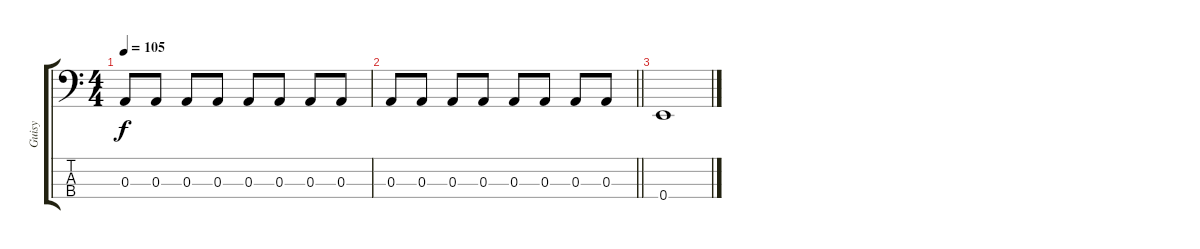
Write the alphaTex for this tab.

\track ("Guisy" "Guisy") {instrument electricbassfinger}
\staff {score tabs}
\tuning (G2 D2 A1 E1) {hide}
\ts (4 4)
\tempo 105
\clef f4
\ks c
0.3.8{dy f} 0.3.8 0.3.8 0.3.8 0.3.8 0.3.8 0.3.8 0.3.8 |
\barLineRight lightlight
0.3.8 0.3.8 0.3.8 0.3.8 0.3.8 0.3.8 0.3.8 0.3.8 |
0.4.1
